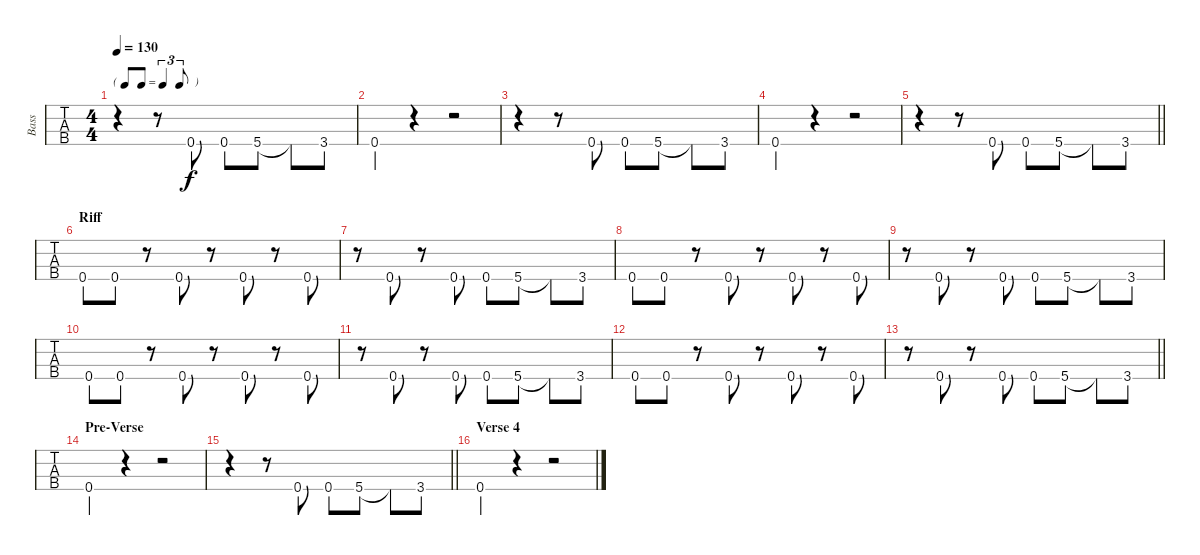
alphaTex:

\track ("Bass" "Bass") {instrument electricbassfinger}
\staff {tabs}
\tuning (G2 D2 A1 E1) {hide}
\ts (4 4)
\tf triplet8th
\tempo 130
\clef f4
\ks c
r.4{dy f} r.8 0.4.8 0.4.8 5.4.8 5.4{t}.8 3.4.8 |
0.4.4 r.4 r.2 |
r.4 r.8 0.4.8 0.4.8 5.4.8 5.4{t}.8 3.4.8 |
0.4.4 r.4 r.2 |
\barLineRight lightlight
r.4 r.8 0.4.8 0.4.8 5.4.8 5.4{t}.8 3.4.8 |
\section ("" "Riff")
0.4.8 0.4.8 r.8 0.4.8 r.8 0.4.8 r.8 0.4.8 |
r.8 0.4.8 r.8 0.4.8 0.4.8 5.4.8 5.4{t}.8 3.4.8 |
0.4.8 0.4.8 r.8 0.4.8 r.8 0.4.8 r.8 0.4.8 |
r.8 0.4.8 r.8 0.4.8 0.4.8 5.4.8 5.4{t}.8 3.4.8 |
0.4.8 0.4.8 r.8 0.4.8 r.8 0.4.8 r.8 0.4.8 |
r.8 0.4.8 r.8 0.4.8 0.4.8 5.4.8 5.4{t}.8 3.4.8 |
0.4.8 0.4.8 r.8 0.4.8 r.8 0.4.8 r.8 0.4.8 |
\barLineRight lightlight
r.8 0.4.8 r.8 0.4.8 0.4.8 5.4.8 5.4{t}.8 3.4.8 |
\section ("" "Pre-Verse")
0.4.4 r.4 r.2 |
\barLineRight lightlight
r.4 r.8 0.4.8 0.4.8 5.4.8 5.4{t}.8 3.4.8 |
\section ("" "Verse 4")
0.4.4 r.4 r.2
